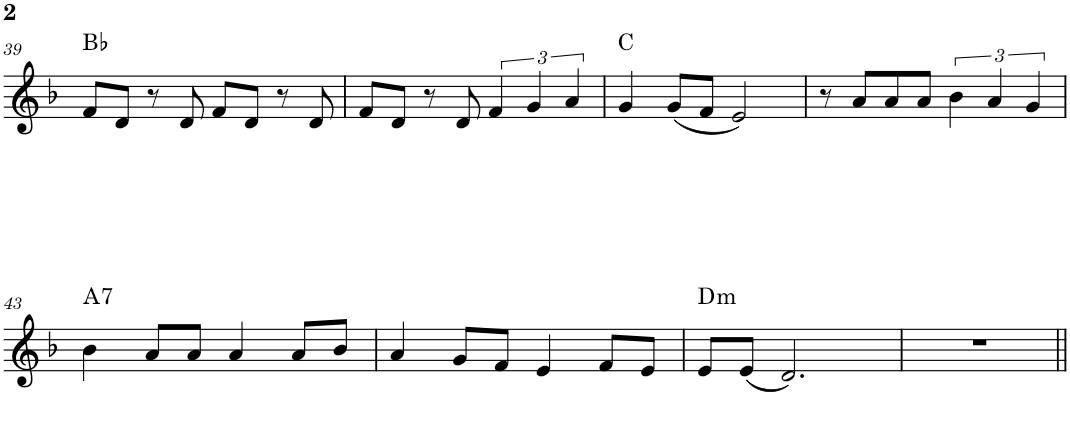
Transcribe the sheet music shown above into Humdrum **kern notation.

**kern	**harte
*part1	*part1
*staff1	*
*I"Piano	*
*I'Pno.	*
!!LO:PB:g=z
*clefG2	*
*k[b-]	*
*M4/4	*
=39	=39
8f/L	Bb:maj
8d/J	.
8r	.
8d/	.
8f/L	.
8d/J	.
8r	.
8d/	.
=40	=40
8f/L	.
8d/J	.
8r	.
8d/	.
6f/	.
6g/	.
6a/	.
=41	=41
4g/	C:maj
(8g/L	.
8f/J	.
2e/)	.
=42	=42
8r	.
8a/L	.
8a/	.
8a/J	.
6b-\	.
6a/	.
6g/	.
!!LO:LB:g=z
=43	=43
!	!LO:H:kt=7
4b-\	A:7
8a/L	.
8a/J	.
4a/	.
8a/L	.
8b-/J	.
=44	=44
4a/	.
8g/L	.
8f/J	.
4e/	.
8f/L	.
8e/J	.
=45	=45
!	!LO:H:kt=m
8e/L	D:min
(8e/J	.
2.d/)	.
=46	=46
1r	.
=||	=||
*-	*-
